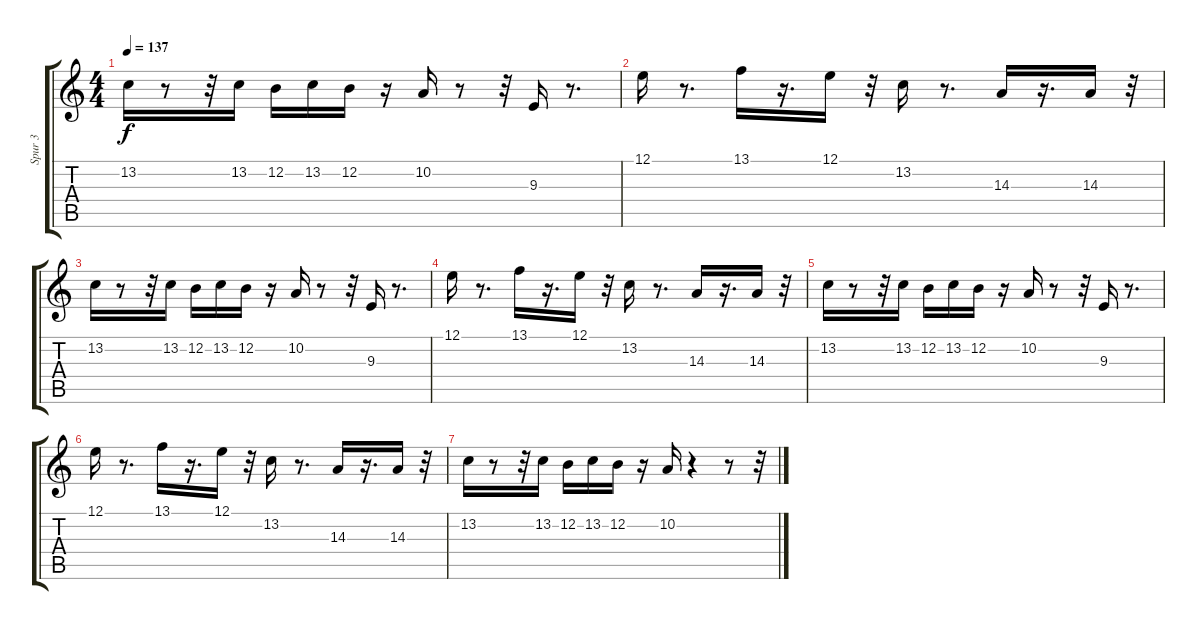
\track ("Spur 3" "Spur 3") {instrument shakuhachi}
\staff {score tabs}
\tuning (E4 B3 G3 D3 A2 E2) {hide}
\ts (4 4)
\tempo 137
\clef g2
\ks c
13.2.16{dy f} r.8 r.32 13.2.16 12.2.16 13.2.16 12.2.16 r.16 10.2.16 r.8 r.32 9.3.16 r.8{d} |
12.1.16 r.8{d} 13.1.16 r.16{d} 12.1.16 r.32 13.2.16 r.8{d} 14.3.16 r.16{d} 14.3.16 r.32 |
13.2.16 r.8 r.32 13.2.16 12.2.16 13.2.16 12.2.16 r.16 10.2.16 r.8 r.32 9.3.16 r.8{d} |
12.1.16 r.8{d} 13.1.16 r.16{d} 12.1.16 r.32 13.2.16 r.8{d} 14.3.16 r.16{d} 14.3.16 r.32 |
13.2.16 r.8 r.32 13.2.16 12.2.16 13.2.16 12.2.16 r.16 10.2.16 r.8 r.32 9.3.16 r.8{d} |
12.1.16 r.8{d} 13.1.16 r.16{d} 12.1.16 r.32 13.2.16 r.8{d} 14.3.16 r.16{d} 14.3.16 r.32 |
13.2.16 r.8 r.32 13.2.16 12.2.16 13.2.16 12.2.16 r.16 10.2.16 r.4 r.8 r.32
